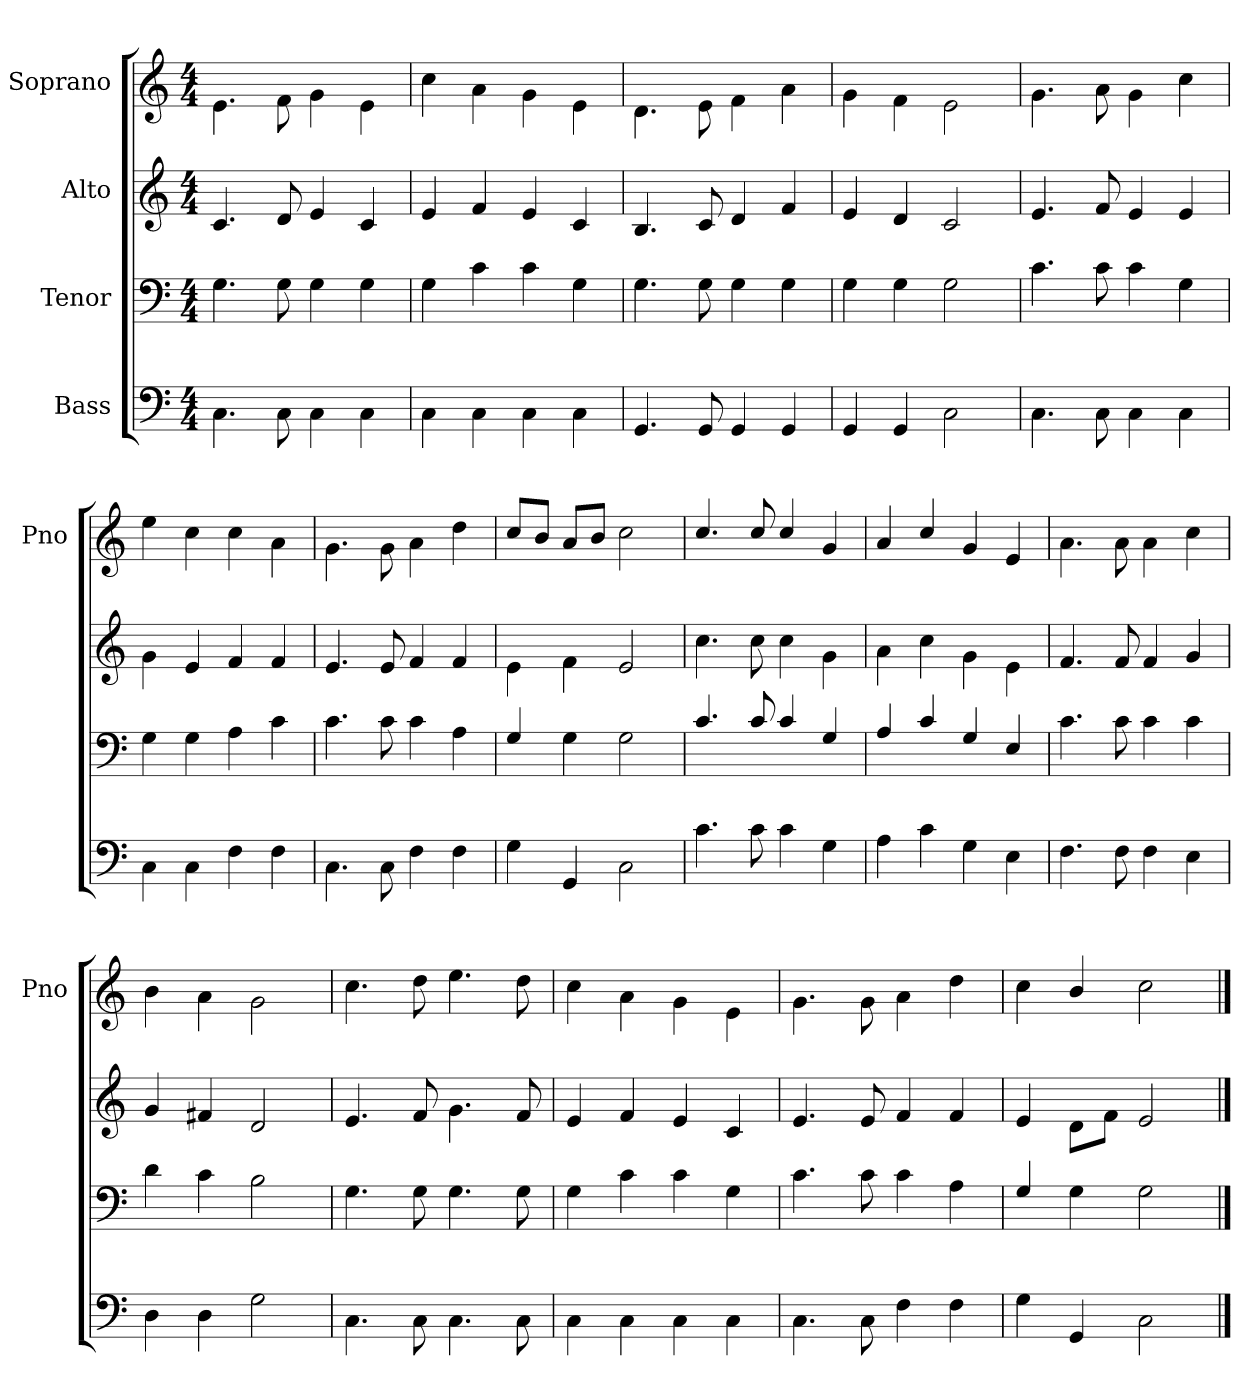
**kern	**kern	**kern	**kern
*part4	*part3	*part2	*part1
*staff4	*staff3	*staff2	*staff1
*I"Bass	*I"Tenor	*I"Alto	*I"Soprano
*	*	*	*I'Pno
*clefF4	*clefF4	*clefG2	*clefG2
*k[]	*k[]	*k[]	*k[]
*M4/4	*M4/4	*M4/4	*M4/4
=	=	=	=
4.C\	4.G\	4.c/	4.e\
8C\	8G\	8d/	8f\
4C\	4G\	4e/	4g\
4C\	4G\	4c/	4e\
=	=	=	=
4C\	4G\	4e/	4cc\
4C\	4c\	4f/	4a\
4C\	4c\	4e/	4g\
4C\	4G\	4c/	4e\
=	=	=	=
4.GG/	4.G\	4.B/	4.d\
8GG/	8G\	8c/	8e\
4GG/	4G\	4d/	4f\
4GG/	4G\	4f/	4a\
=	=	=	=
4GG/	4G\	4e/	4g\
4GG/	4G\	4d/	4f\
2C\	2G\	2c/	2e\
=	=	=	=
4.C\	4.c\	4.e/	4.g\
8C\	8c\	8f/	8a\
4C\	4c\	4e/	4g\
4C\	4G\	4e/	4cc\
=	=	=	=
4C\	4G\	4g\	4ee\
4C\	4G\	4e/	4cc\
4F\	4A\	4f/	4cc\
4F\	4c\	4f/	4a\
=	=	=	=
4.C\	4.c\	4.e/	4.g\
8C\	8c\	8e/	8g\
4F\	4c\	4f/	4a\
4F\	4A\	4f/	4dd\
=	=	=	=
4G\	4G/	4e\	8cc/L
.	.	.	8b/J
4GG/	4G\	4f\	8a/L
.	.	.	8b/J
2C\	2G\	2e/	2cc\
=	=	=	=
4.c\	4.c/	4.cc\	4.cc/
8c\	8c/	8cc\	8cc/
4c\	4c/	4cc\	4cc/
4G\	4G/	4g\	4g/
=	=	=	=
4A\	4A/	4a\	4a/
4c\	4c/	4cc\	4cc/
4G\	4G/	4g\	4g/
4E\	4E/	4e\	4e/
=	=	=	=
4.F\	4.c\	4.f/	4.a\
8F\	8c\	8f/	8a\
4F\	4c\	4f/	4a\
4E\	4c\	4g/	4cc\
=	=	=	=
4D\	4d\	4g/	4b\
4D\	4c\	4f#X/	4a\
2G\	2B\	2d/	2g\
=	=	=	=
4.C\	4.G\	4.e/	4.cc\
8C\	8G\	8f/	8dd\
4.C\	4.G\	4.g\	4.ee\
8C\	8G\	8f/	8dd\
=	=	=	=
4C\	4G\	4e/	4cc\
4C\	4c\	4f/	4a\
4C\	4c\	4e/	4g\
4C\	4G\	4c/	4e\
=	=	=	=
4.C\	4.c\	4.e/	4.g\
8C\	8c\	8e/	8g\
4F\	4c\	4f/	4a\
4F\	4A\	4f/	4dd\
=	=	=	=
4G\	4G/	4e/	4cc\
4GG/	4G\	8d\L	4b/
.	.	8f\J	.
2C\	2G\	2e/	2cc\
==	==	==	==
*-	*-	*-	*-
